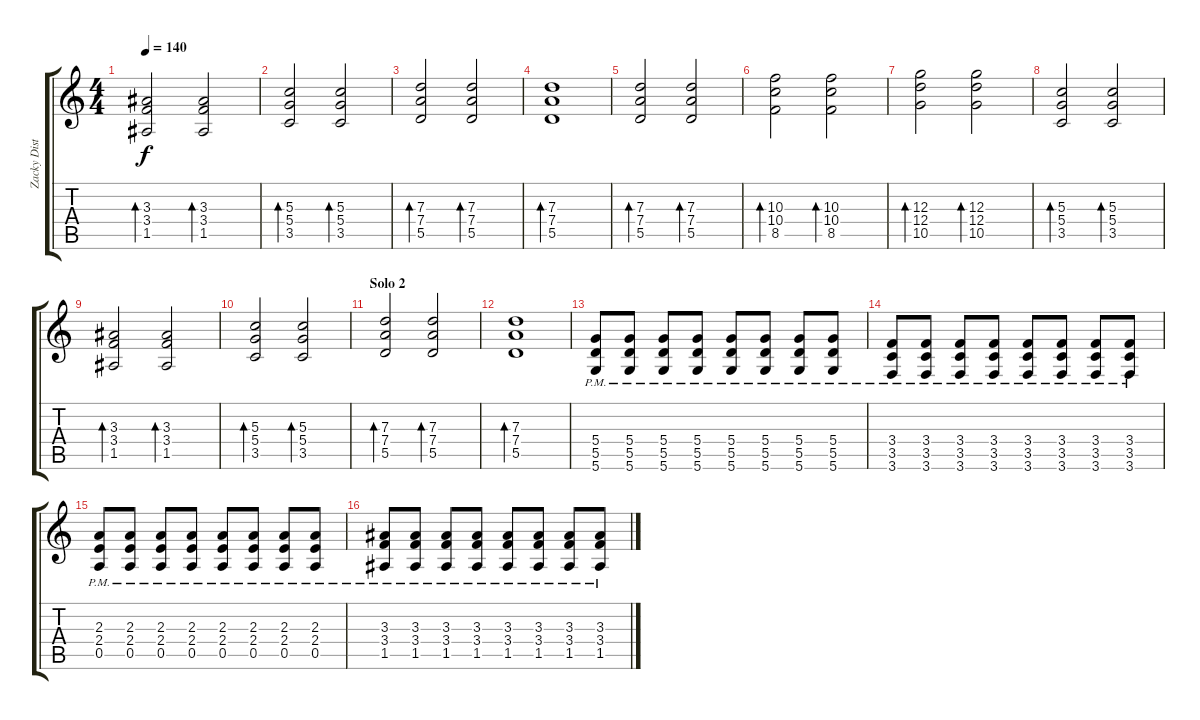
\track ("Zacky Distortion" "Zacky Dist") {instrument overdrivenguitar}
\staff {score tabs}
\tuning (E4 B3 G3 D3 A2 D2) {hide}
\ts (4 4)
\tempo 140
\clef g2
\ks c
(3.3 3.4 1.5).2{bd 30 dy f} (3.3 3.4 1.5).2{bd 30} |
(5.3 5.4 3.5).2{bd 30} (5.3 5.4 3.5).2{bd 30} |
(7.3 7.4 5.5).2{bd 30} (7.3 7.4 5.5).2{bd 30} |
(7.3 7.4 5.5).1{bd 60} |
(7.3 7.4 5.5).2{bd 30 volume 10} (7.3 7.4 5.5).2{bd 30} |
(10.3 10.4 8.5).2{bd 30} (10.3 10.4 8.5).2{bd 30} |
(12.3 12.4 10.5).2{bd 30} (12.3 12.4 10.5).2{bd 30} |
(5.3 5.4 3.5).2{bd 30} (5.3 5.4 3.5).2{bd 30} |
(3.3 3.4 1.5).2{bd 30} (3.3 3.4 1.5).2{bd 30} |
(5.3 5.4 3.5).2{bd 30} (5.3 5.4 3.5).2{bd 30} |
\section ("" "Solo 2")
(7.3 7.4 5.5).2{bd 30} (7.3 7.4 5.5).2{bd 30} |
(7.3 7.4 5.5).1{bd 60} |
(5.4{pm} 5.5{pm} 5.6{pm}).8 (5.4{pm} 5.5{pm} 5.6{pm}).8 (5.4{pm} 5.5{pm} 5.6{pm}).8 (5.4{pm} 5.5{pm} 5.6{pm}).8 (5.4{pm} 5.5{pm} 5.6{pm}).8 (5.4{pm} 5.5{pm} 5.6{pm}).8 (5.4{pm} 5.5{pm} 5.6{pm}).8 (5.4{pm} 5.5{pm} 5.6{pm}).8 |
(3.4{pm} 3.5{pm} 3.6{pm}).8 (3.4{pm} 3.5{pm} 3.6{pm}).8 (3.4{pm} 3.5{pm} 3.6{pm}).8 (3.4{pm} 3.5{pm} 3.6{pm}).8 (3.4{pm} 3.5{pm} 3.6{pm}).8 (3.4{pm} 3.5{pm} 3.6{pm}).8 (3.4{pm} 3.5{pm} 3.6{pm}).8 (3.4{pm} 3.5{pm} 3.6{pm}).8 |
(2.3{pm} 2.4{pm} 0.5{pm}).8 (2.3{pm} 2.4{pm} 0.5{pm}).8 (2.3{pm} 2.4{pm} 0.5{pm}).8 (2.3{pm} 2.4{pm} 0.5{pm}).8 (2.3{pm} 2.4{pm} 0.5{pm}).8 (2.3{pm} 2.4{pm} 0.5{pm}).8 (2.3{pm} 2.4{pm} 0.5{pm}).8 (2.3{pm} 2.4{pm} 0.5{pm}).8 |
(3.3{pm} 3.4{pm} 1.5{pm}).8 (3.3{pm} 3.4{pm} 1.5{pm}).8 (3.3{pm} 3.4{pm} 1.5{pm}).8 (3.3{pm} 3.4{pm} 1.5{pm}).8 (3.3{pm} 3.4{pm} 1.5{pm}).8 (3.3{pm} 3.4{pm} 1.5{pm}).8 (3.3{pm} 3.4{pm} 1.5{pm}).8 (3.3{pm} 3.4{pm} 1.5{pm}).8
